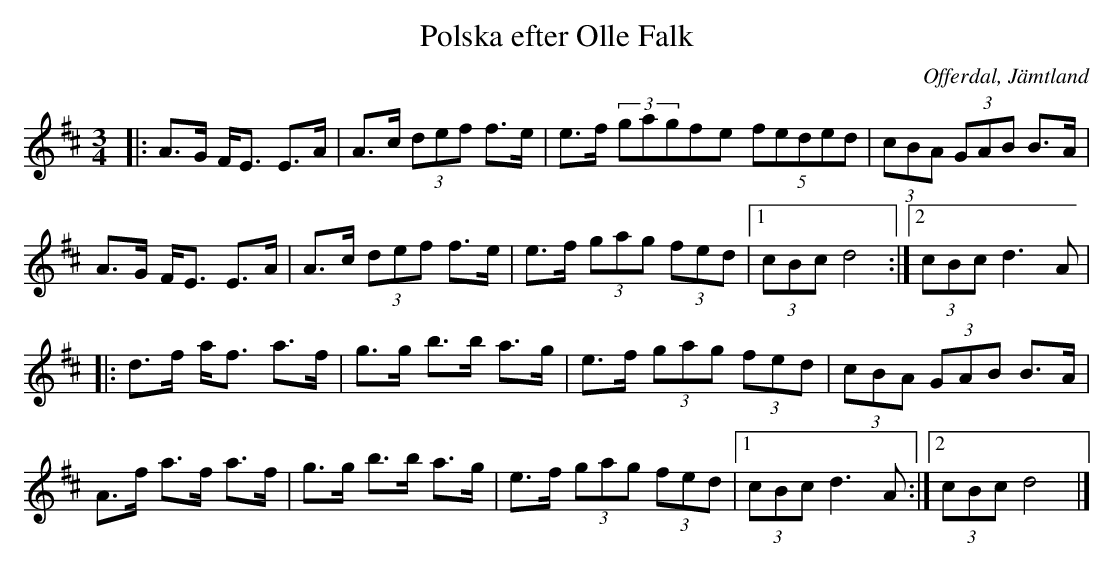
X:1
T:Polska efter Olle Falk
O:Offerdal, Jämtland
M:3/4
L:1/8
K:D
|: A>G F<E E>A | A>c (3def f>e | e>f (3gagfe (5feded | (3cBA (3GAB B>A |
A>G F<E E>A | A>c (3def f>e | e>f (3gag (3fed |1 (3cBc d4 :|2 (3cBc d3 A |
|:d>f a<f a>f | g>g b>b a>g | e>f (3gag (3fed | (3cBA (3GAB B>A |
A>f a>f a>f | g>g b>b a>g | e>f (3gag (3fed |1 (3cBc d3 A :|2 (3cBc d4 |]
